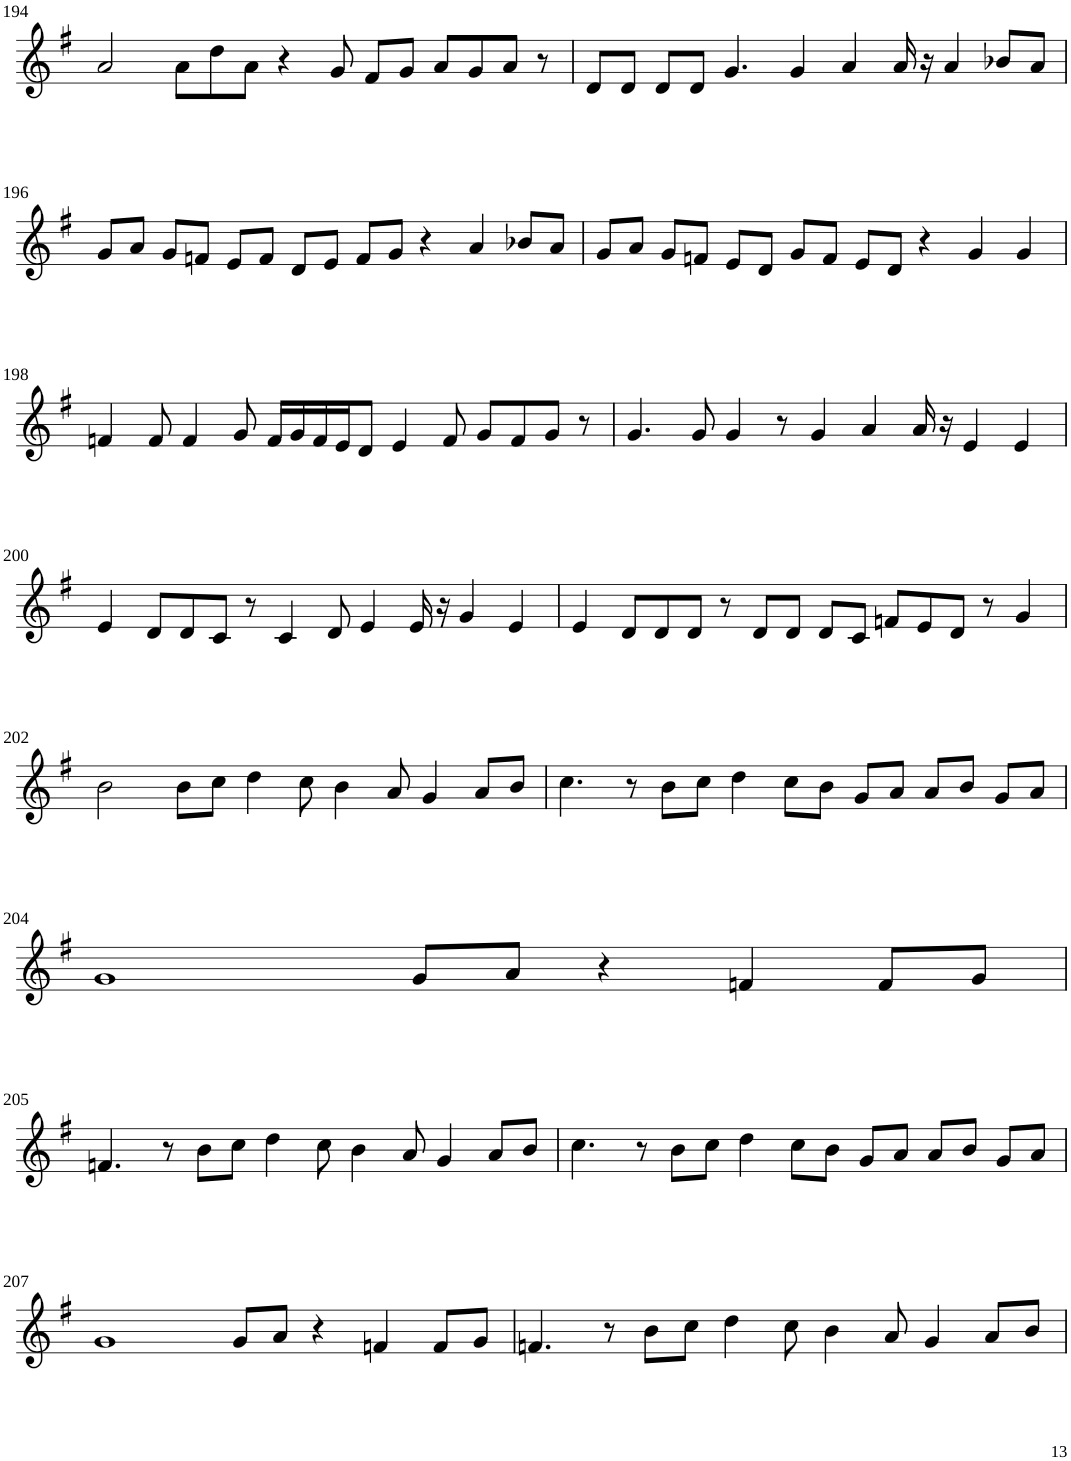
**kern
*part1
*staff1
*I"Violin
!!LO:PB:g=z
*clefG2
*k[f#]
*G:
*M8/4
=194
2a/
8a\L
8dd\
8a\J
4r
8g/
8f#/L
8g/J
8a/L
8g/
8a/J
8r
=195
8d/L
8d/J
8d/L
8d/J
4.g/
4g/
4a/
16a/
16r
4a/
8b-X/L
8a/J
!!LO:LB:g=z
=196
8g/L
8a/J
8g/L
8fn/J
8e/L
8f/J
8d/L
8e/J
8f/L
8g/J
4r
4a/
8b-X/L
8a/J
=197
8g/L
8a/J
8g/L
8fn/J
8e/L
8d/J
8g/L
8f/J
8e/L
8d/J
4r
4g/
4g/
!!LO:LB:g=z
=198
4fn/
8f/
4f/
8g/
16f/LL
16g/
16f/
16e/J
8d/J
4e/
8f/
8g/L
8f/
8g/J
8r
=199
4.g/
8g/
4g/
8r
4g/
4a/
16a/
16r
4e/
4e/
!!LO:LB:g=z
=200
4e/
8d/L
8d/
8c/J
8r
4c/
8d/
4e/
16e/
16r
4g/
4e/
=201
4e/
8d/L
8d/
8d/J
8r
8d/L
8d/J
8d/L
8c/J
8fn/L
8e/
8d/J
8r
4g/
!!LO:LB:g=z
=202
2b\
8b\L
8cc\J
4dd\
8cc\
4b\
8a/
4g/
8a/L
8b/J
=203
4.cc\
8r
8b\L
8cc\J
4dd\
8cc\L
8b\J
8g/L
8a/J
8a/L
8b/J
8g/L
8a/J
!!LO:LB:g=z
=204
1g
8g/L
8a/J
4r
4fn/
8f/L
8g/J
!!LO:LB:g=z
=205
4.fn/
8r
8b\L
8cc\J
4dd\
8cc\
4b\
8a/
4g/
8a/L
8b/J
=206
4.cc\
8r
8b\L
8cc\J
4dd\
8cc\L
8b\J
8g/L
8a/J
8a/L
8b/J
8g/L
8a/J
!!LO:LB:g=z
=207
1g
8g/L
8a/J
4r
4fn/
8f/L
8g/J
=208
4.fn/
8r
8b\L
8cc\J
4dd\
8cc\
4b\
8a/
4g/
8a/L
8b/J
=
*-
